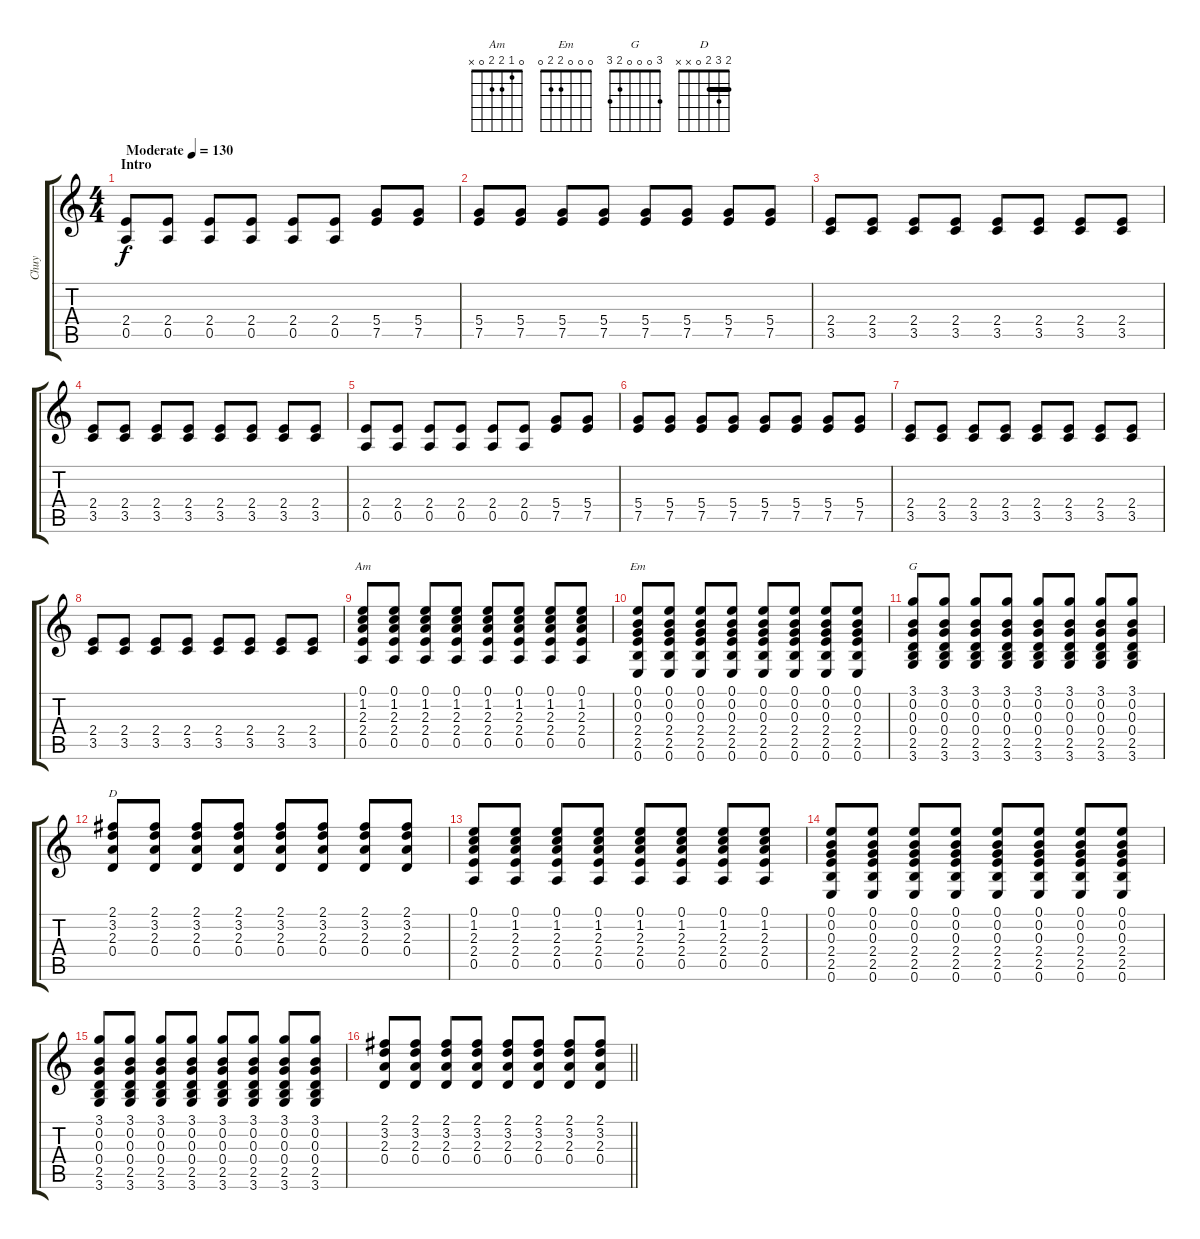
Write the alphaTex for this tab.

\track ("Chuy" "Chuy") {instrument acousticguitarnylon}
\staff {score tabs}
\tuning (E4 B3 G3 D3 A2 E2) {hide}
\chord ("Am" 0 1 2 2 0 x)
\chord ("Em" 0 0 0 2 2 0)
\chord ("G" 3 0 0 0 2 3)
\chord ("D" 2 3 2 0 x x) {barre 2}
\ts (4 4)
\section ("" "Intro")
\tempo (130 "Moderate")
\clef g2
\ks c
(2.4 0.5).8{dy f instrument acousticguitarnylon} (2.4 0.5).8 (2.4 0.5).8 (2.4 0.5).8 (2.4 0.5).8 (2.4 0.5).8 (5.4 7.5).8 (5.4 7.5).8 |
(5.4 7.5).8 (5.4 7.5).8 (5.4 7.5).8 (5.4 7.5).8 (5.4 7.5).8 (5.4 7.5).8 (5.4 7.5).8 (5.4 7.5).8 |
(2.4 3.5).8 (2.4 3.5).8 (2.4 3.5).8 (2.4 3.5).8 (2.4 3.5).8 (2.4 3.5).8 (2.4 3.5).8 (2.4 3.5).8 |
(2.4 3.5).8 (2.4 3.5).8 (2.4 3.5).8 (2.4 3.5).8 (2.4 3.5).8 (2.4 3.5).8 (2.4 3.5).8 (2.4 3.5).8 |
(2.4 0.5).8 (2.4 0.5).8 (2.4 0.5).8 (2.4 0.5).8 (2.4 0.5).8 (2.4 0.5).8 (5.4 7.5).8 (5.4 7.5).8 |
(5.4 7.5).8 (5.4 7.5).8 (5.4 7.5).8 (5.4 7.5).8 (5.4 7.5).8 (5.4 7.5).8 (5.4 7.5).8 (5.4 7.5).8 |
(2.4 3.5).8 (2.4 3.5).8 (2.4 3.5).8 (2.4 3.5).8 (2.4 3.5).8 (2.4 3.5).8 (2.4 3.5).8 (2.4 3.5).8 |
(2.4 3.5).8 (2.4 3.5).8 (2.4 3.5).8 (2.4 3.5).8 (2.4 3.5).8 (2.4 3.5).8 (2.4 3.5).8 (2.4 3.5).8 |
(0.1 1.2 2.3 2.4 0.5).8{ch "Am"} (0.1 1.2 2.3 2.4 0.5).8 (0.1 1.2 2.3 2.4 0.5).8 (0.1 1.2 2.3 2.4 0.5).8 (0.1 1.2 2.3 2.4 0.5).8 (0.1 1.2 2.3 2.4 0.5).8 (0.1 1.2 2.3 2.4 0.5).8 (0.1 1.2 2.3 2.4 0.5).8 |
(0.1 0.2 0.3 2.4 2.5 0.6).8{ch "Em"} (0.1 0.2 0.3 2.4 2.5 0.6).8 (0.1 0.2 0.3 2.4 2.5 0.6).8 (0.1 0.2 0.3 2.4 2.5 0.6).8 (0.1 0.2 0.3 2.4 2.5 0.6).8 (0.1 0.2 0.3 2.4 2.5 0.6).8 (0.1 0.2 0.3 2.4 2.5 0.6).8 (0.1 0.2 0.3 2.4 2.5 0.6).8 |
(3.1 0.2 0.3 0.4 2.5 3.6).8{ch "G"} (3.1 0.2 0.3 0.4 2.5 3.6).8 (3.1 0.2 0.3 0.4 2.5 3.6).8 (3.1 0.2 0.3 0.4 2.5 3.6).8 (3.1 0.2 0.3 0.4 2.5 3.6).8 (3.1 0.2 0.3 0.4 2.5 3.6).8 (3.1 0.2 0.3 0.4 2.5 3.6).8 (3.1 0.2 0.3 0.4 2.5 3.6).8 |
(2.1 3.2 2.3 0.4).8{ch "D"} (2.1 3.2 2.3 0.4).8 (2.1 3.2 2.3 0.4).8 (2.1 3.2 2.3 0.4).8 (2.1 3.2 2.3 0.4).8 (2.1 3.2 2.3 0.4).8 (2.1 3.2 2.3 0.4).8 (2.1 3.2 2.3 0.4).8 |
(0.1 1.2 2.3 2.4 0.5).8 (0.1 1.2 2.3 2.4 0.5).8 (0.1 1.2 2.3 2.4 0.5).8 (0.1 1.2 2.3 2.4 0.5).8 (0.1 1.2 2.3 2.4 0.5).8 (0.1 1.2 2.3 2.4 0.5).8 (0.1 1.2 2.3 2.4 0.5).8 (0.1 1.2 2.3 2.4 0.5).8 |
(0.1 0.2 0.3 2.4 2.5 0.6).8 (0.1 0.2 0.3 2.4 2.5 0.6).8 (0.1 0.2 0.3 2.4 2.5 0.6).8 (0.1 0.2 0.3 2.4 2.5 0.6).8 (0.1 0.2 0.3 2.4 2.5 0.6).8 (0.1 0.2 0.3 2.4 2.5 0.6).8 (0.1 0.2 0.3 2.4 2.5 0.6).8 (0.1 0.2 0.3 2.4 2.5 0.6).8 |
(3.1 0.2 0.3 0.4 2.5 3.6).8 (3.1 0.2 0.3 0.4 2.5 3.6).8 (3.1 0.2 0.3 0.4 2.5 3.6).8 (3.1 0.2 0.3 0.4 2.5 3.6).8 (3.1 0.2 0.3 0.4 2.5 3.6).8 (3.1 0.2 0.3 0.4 2.5 3.6).8 (3.1 0.2 0.3 0.4 2.5 3.6).8 (3.1 0.2 0.3 0.4 2.5 3.6).8 |
\barLineRight lightlight
(2.1 3.2 2.3 0.4).8 (2.1 3.2 2.3 0.4).8 (2.1 3.2 2.3 0.4).8 (2.1 3.2 2.3 0.4).8 (2.1 3.2 2.3 0.4).8 (2.1 3.2 2.3 0.4).8 (2.1 3.2 2.3 0.4).8 (2.1 3.2 2.3 0.4).8
